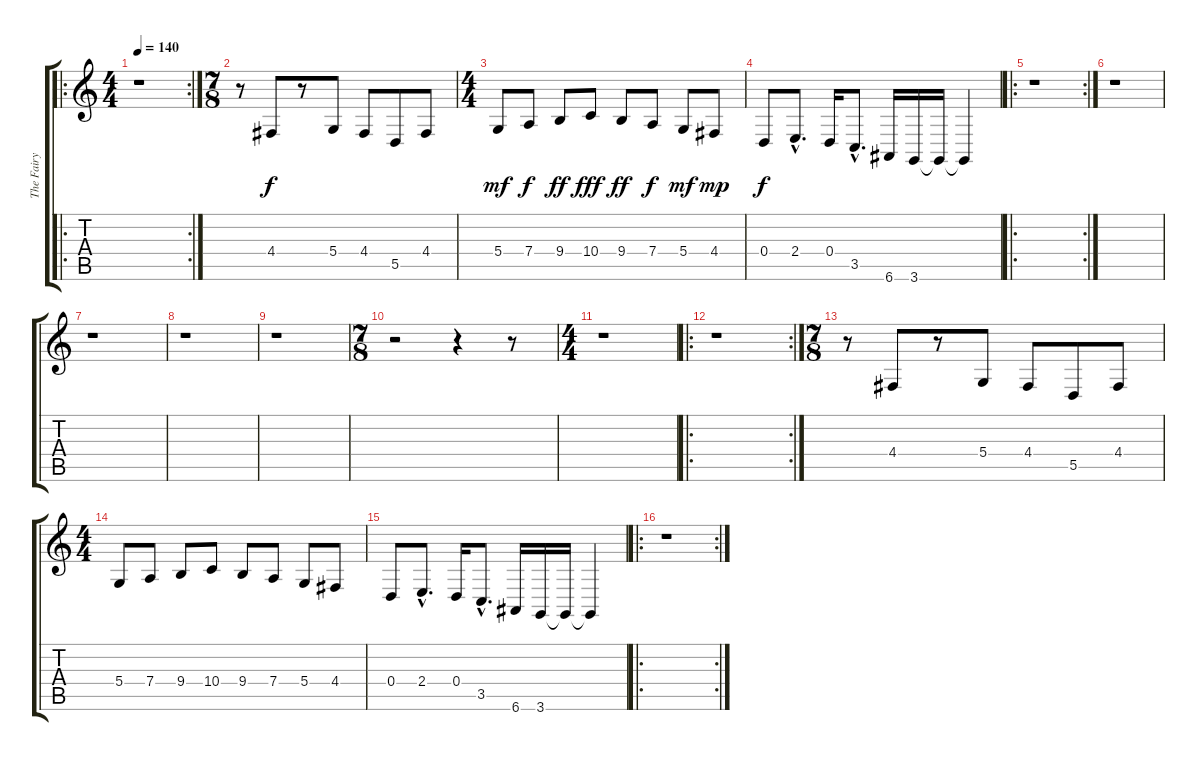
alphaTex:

\track ("The Fairy Slayer" "The Fairy ") {instrument cello}
\staff {score tabs}
\tuning (E4 B3 G3 D3 A2 E2) {hide}
\ro
\rc 2
\ts (4 4)
\tempo 140
\clef g2
\ks c
r.1{dy f} |
\ts (7 8)
r.8 4.4.8 r.8 5.4.8 4.4.8 5.5.8 4.4.8 |
\ts (4 4)
5.4.8{dy mf} 7.4.8{dy f} 9.4.8{dy ff} 10.4.8{dy fff} 9.4.8{dy ff} 7.4.8{dy f} 5.4.8{dy mf} 4.4.8{dy mp} |
0.4.8{dy f} 2.4{hac}.8{d} 0.4.16 3.5{hac}.8{d} 6.6.16 3.6.16 3.6{t}.16 3.6{t}.4 |
\ro
\rc 2
r.1 |
r.1 |
r.1 |
r.1 |
r.1 |
\ts (7 8)
r.2 r.4 r.8 |
\ts (4 4)
r.1 |
\ro
\rc 2
r.1 |
\ts (7 8)
r.8 4.4.8 r.8 5.4.8 4.4.8 5.5.8 4.4.8 |
\ts (4 4)
5.4.8 7.4.8 9.4.8 10.4.8 9.4.8 7.4.8 5.4.8 4.4.8 |
0.4.8 2.4{hac}.8{d} 0.4.16 3.5{hac}.8{d} 6.6.16 3.6.16 3.6{t}.16 3.6{t}.4 |
\ro
\rc 2
r.1
